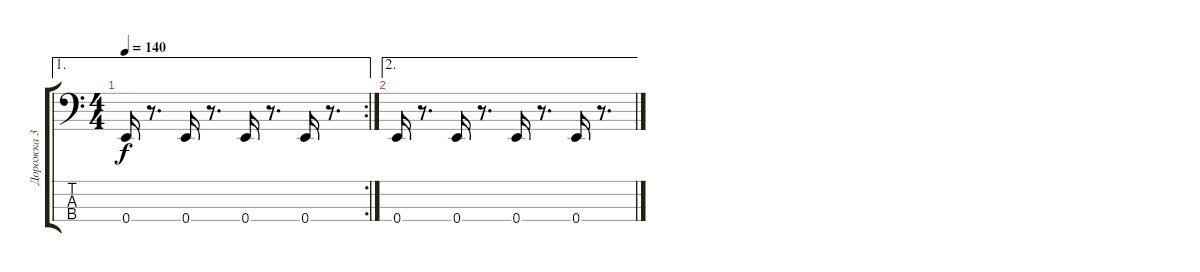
\track ("Дорожка 3" "Дорожка 3") {instrument electricbassfinger}
\staff {score tabs}
\tuning (G2 D2 A1 E1) {hide}
\ae 1
\rc 2
\ts (4 4)
\tempo 140
\clef f4
\ks c
0.4.16{dy f} r.8{d} 0.4.16 r.8{d} 0.4.16 r.8{d} 0.4.16 r.8{d} |
\ae 2
0.4.16 r.8{d} 0.4.16 r.8{d} 0.4.16 r.8{d} 0.4.16 r.8{d}
